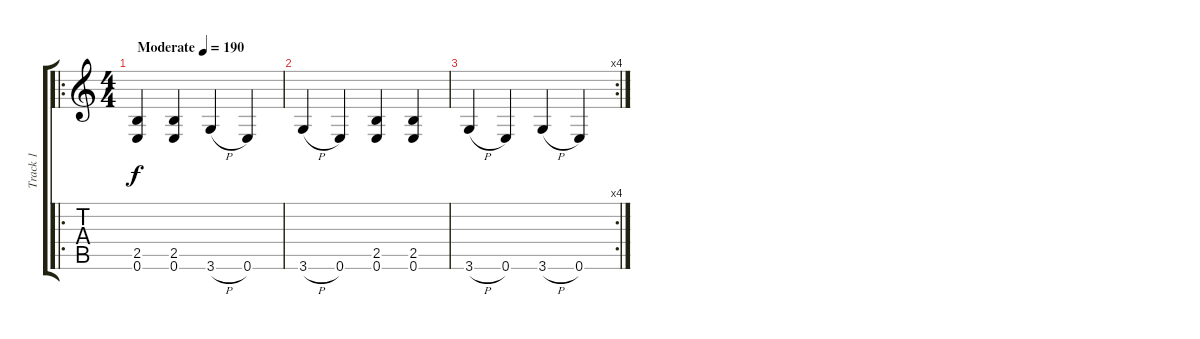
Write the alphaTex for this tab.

\track ("Track 1" "Track 1") {instrument distortionguitar}
\staff {score tabs}
\tuning (E4 B3 G3 D3 A2 E2) {hide}
\ro
\ts (4 4)
\tempo (190 "Moderate")
\clef g2
\ks c
(2.5 0.6).4{dy f instrument distortionguitar} (2.5 0.6).4 3.6{h}.4 0.6.4 |
3.6{h}.4 0.6.4 (2.5 0.6).4 (2.5 0.6).4 |
\rc 4
3.6{h}.4 0.6.4 3.6{h}.4 0.6.4
